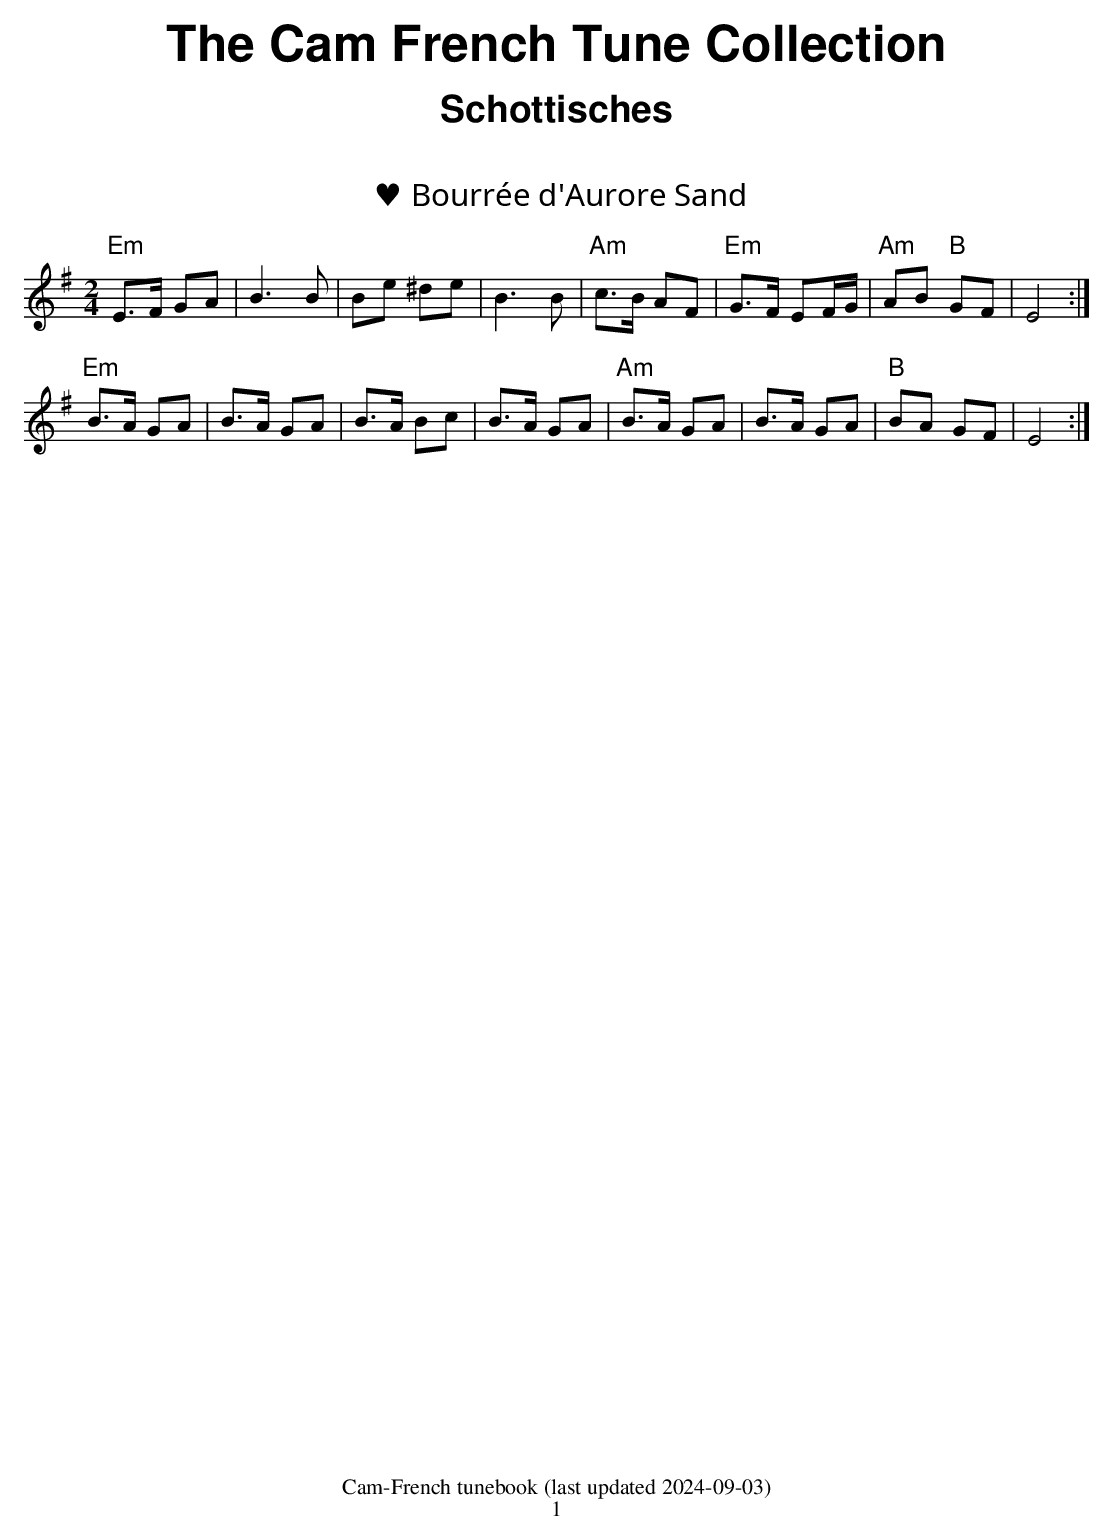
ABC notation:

X:1
T:♥ Bourrée d'Aurore Sand
M:2/4
L:1/8
K:Em
"Em"E>F GA|B3 B|Be ^de|B3 B|"Am"c>B AF|"Em"G>F EF/2G/2|"Am"AB "B"GF|E4:|
"Em"B>A GA|B>A GA|B>A Bc|B>A GA|"Am"B>A GA|B>A GA|"B"BA GF|E4:|
